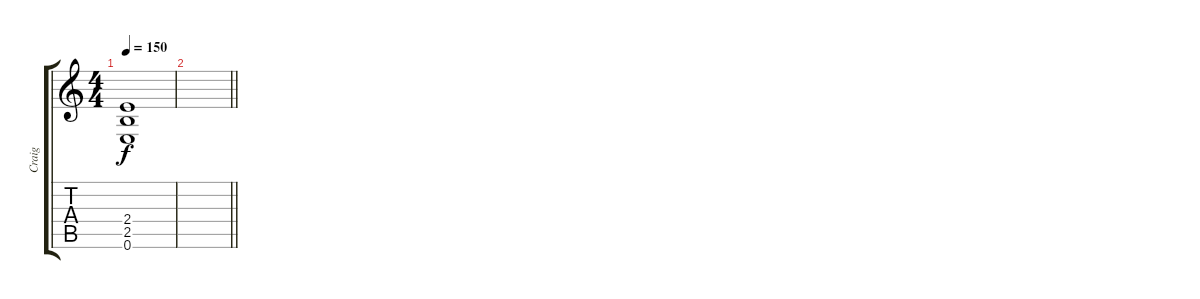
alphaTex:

\track ("Craig" "Craig") {instrument distortionguitar}
\staff {score tabs}
\tuning (E4 B3 G3 D3 A2 E2) {hide}
\ts (4 4)
\tempo 150
\clef g2
\ks c
(2.4{t} 2.5{t} 0.6{t}).1{dy f} |
\barLineRight lightlight
